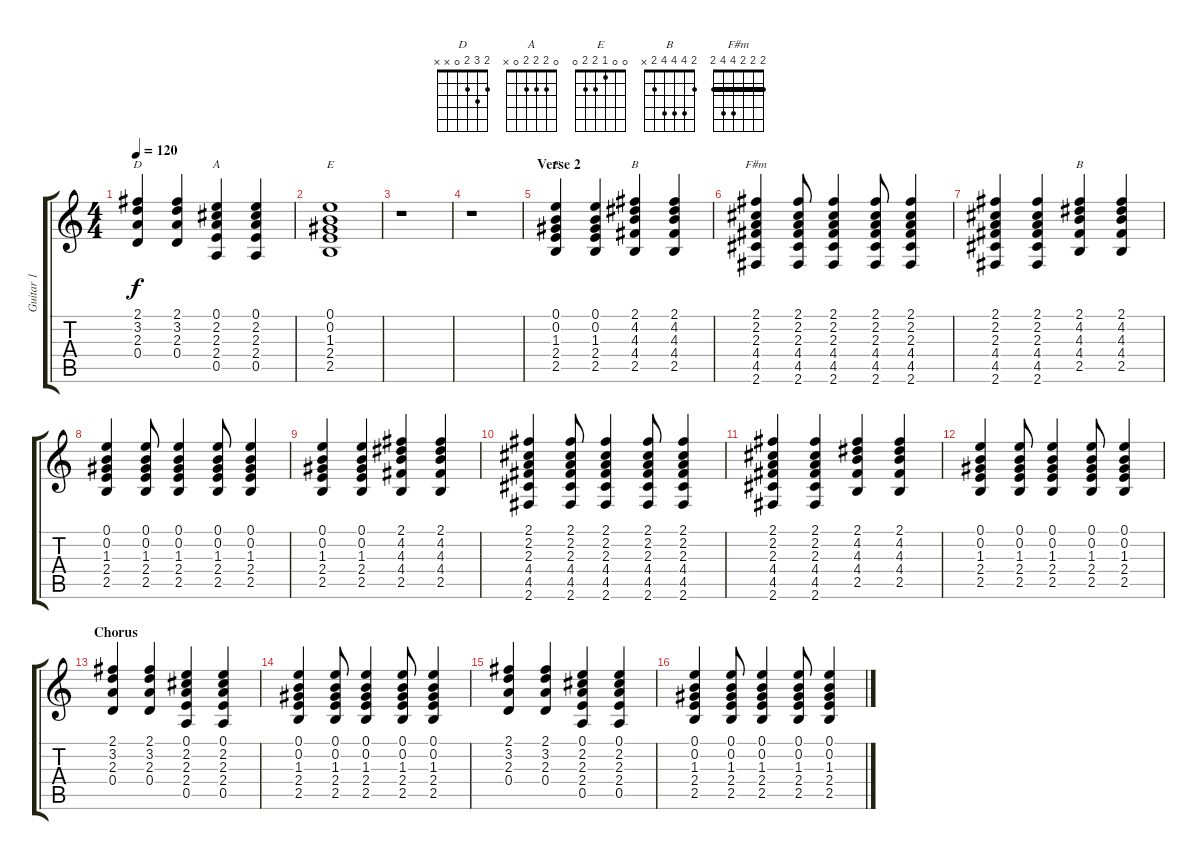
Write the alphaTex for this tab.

\track ("Guitar 1" "Guitar 1") {instrument acousticguitarsteel}
\staff {score tabs}
\tuning (E4 B3 G3 D3 A2 E2) {hide}
\chord ("D" 2 3 2 0 x x)
\chord ("A" 0 2 2 2 0 x)
\chord ("E" 0 0 1 2 2 x)
\chord ("E" 0 0 1 2 2 0)
\chord ("B" 2 4 4 4 2 x) {barre 2}
\chord ("F#m" 2 2 2 4 4 2) {barre 2}
\chord ("B" 2 4 4 4 2 x)
\ts (4 4)
\tempo 120
\clef g2
\ks c
(2.1 3.2 2.3 0.4).4{ch "D" dy f} (2.1 3.2 2.3 0.4).4 (0.1 2.2 2.3 2.4 0.5).4{ch "A"} (0.1 2.2 2.3 2.4 0.5).4 |
(0.1 0.2 1.3 2.4 2.5).1{ch "E"} |
r.1 |
r.1 |
\section ("" "Verse 2")
(0.1 0.2 1.3 2.4 2.5).4{ch "E"} (0.1 0.2 1.3 2.4 2.5).4 (2.1 4.2 4.3 4.4 2.5).4{ch "B"} (2.1 4.2 4.3 4.4 2.5).4 |
(2.1 2.2 2.3 4.4 4.5 2.6).4{ch "F#m"} (2.1 2.2 2.3 4.4 4.5 2.6).8 (2.1 2.2 2.3 4.4 4.5 2.6).4 (2.1 2.2 2.3 4.4 4.5 2.6).8 (2.1 2.2 2.3 4.4 4.5 2.6).4 |
(2.1 2.2 2.3 4.4 4.5 2.6).4 (2.1 2.2 2.3 4.4 4.5 2.6).4 (2.1 4.2 4.3 4.4 2.5).4{ch "B"} (2.1 4.2 4.3 4.4 2.5).4 |
(0.1 0.2 1.3 2.4 2.5).4 (0.1 0.2 1.3 2.4 2.5).8 (0.1 0.2 1.3 2.4 2.5).4 (0.1 0.2 1.3 2.4 2.5).8 (0.1 0.2 1.3 2.4 2.5).4 |
(0.1 0.2 1.3 2.4 2.5).4 (0.1 0.2 1.3 2.4 2.5).4 (2.1 4.2 4.3 4.4 2.5).4 (2.1 4.2 4.3 4.4 2.5).4 |
(2.1 2.2 2.3 4.4 4.5 2.6).4 (2.1 2.2 2.3 4.4 4.5 2.6).8 (2.1 2.2 2.3 4.4 4.5 2.6).4 (2.1 2.2 2.3 4.4 4.5 2.6).8 (2.1 2.2 2.3 4.4 4.5 2.6).4 |
(2.1 2.2 2.3 4.4 4.5 2.6).4 (2.1 2.2 2.3 4.4 4.5 2.6).4 (2.1 4.2 4.3 4.4 2.5).4 (2.1 4.2 4.3 4.4 2.5).4 |
(0.1 0.2 1.3 2.4 2.5).4 (0.1 0.2 1.3 2.4 2.5).8 (0.1 0.2 1.3 2.4 2.5).4 (0.1 0.2 1.3 2.4 2.5).8 (0.1 0.2 1.3 2.4 2.5).4 |
\section ("" "Chorus")
(2.1 3.2 2.3 0.4).4 (2.1 3.2 2.3 0.4).4 (0.1 2.2 2.3 2.4 0.5).4 (0.1 2.2 2.3 2.4 0.5).4 |
(0.1 0.2 1.3 2.4 2.5).4 (0.1 0.2 1.3 2.4 2.5).8 (0.1 0.2 1.3 2.4 2.5).4 (0.1 0.2 1.3 2.4 2.5).8 (0.1 0.2 1.3 2.4 2.5).4 |
(2.1 3.2 2.3 0.4).4 (2.1 3.2 2.3 0.4).4 (0.1 2.2 2.3 2.4 0.5).4 (0.1 2.2 2.3 2.4 0.5).4 |
(0.1 0.2 1.3 2.4 2.5).4 (0.1 0.2 1.3 2.4 2.5).8 (0.1 0.2 1.3 2.4 2.5).4 (0.1 0.2 1.3 2.4 2.5).8 (0.1 0.2 1.3 2.4 2.5).4
